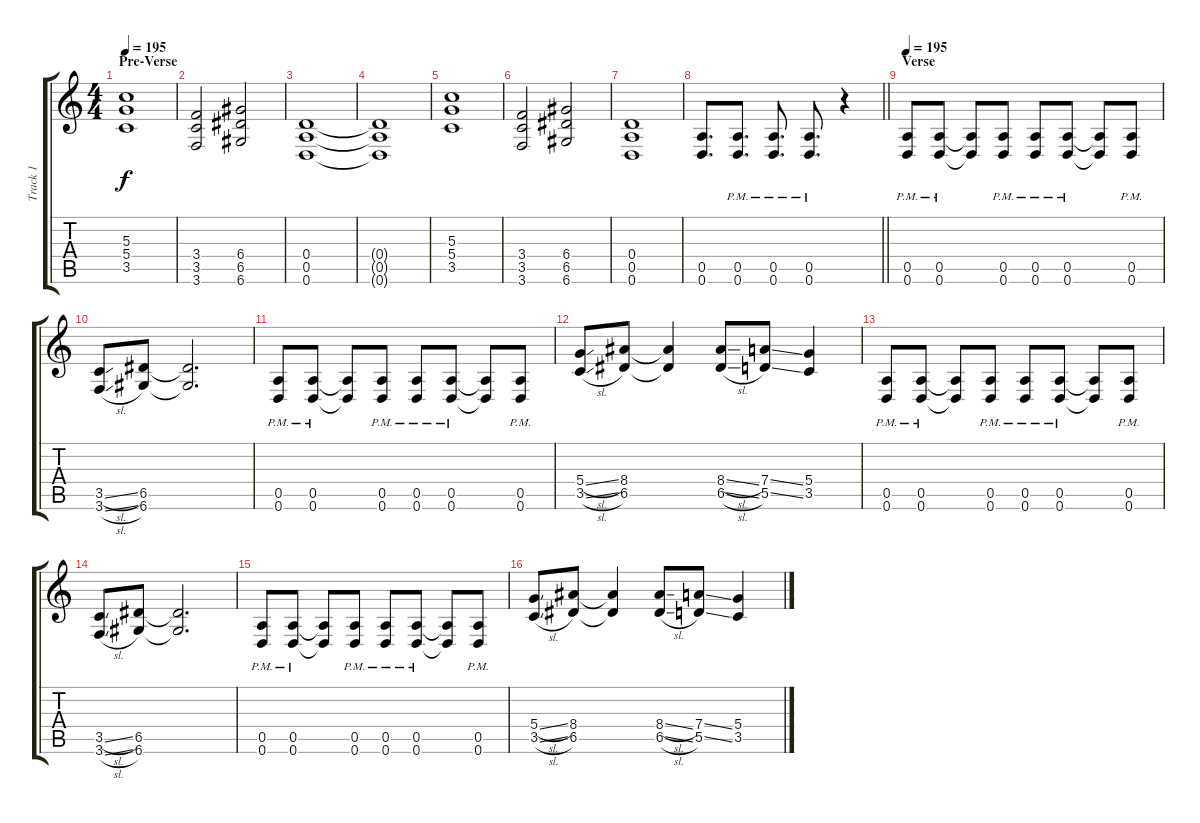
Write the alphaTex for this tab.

\track ("Track 1" "Track 1") {instrument distortionguitar}
\staff {score tabs}
\tuning (E4 B3 G3 D3 A2 D2) {hide}
\ts (4 4)
\section ("" "Pre-Verse")
\tempo 195
\clef g2
\ks c
(5.3 5.4 3.5).1{dy f} |
(3.4 3.5 3.6).2 (6.4 6.5 6.6).2 |
(0.4 0.5 0.6).1 |
(0.4{t} 0.5{t} 0.6{t}).1 |
(5.3 5.4 3.5).1 |
(3.4 3.5 3.6).2 (6.4 6.5 6.6).2 |
(0.4 0.5 0.6).1 |
\barLineRight lightlight
(0.5 0.6).8{d} (0.5{pm} 0.6{pm}).8{d} (0.5{pm} 0.6{pm}).8{d} (0.5{pm} 0.6{pm}).8{d} r.4 |
\section ("" "Verse")
\tempo 195
(0.5{pm} 0.6{pm}).8 (0.5{pm} 0.6{pm}).8 (0.5{t} 0.6{t}).8 (0.5{pm} 0.6{pm}).8 (0.5{pm} 0.6{pm}).8 (0.5{pm} 0.6{pm}).8 (0.5{t} 0.6{t}).8 (0.5{pm} 0.6{pm}).8 |
(3.5{sl} 3.6{sl}).8 (6.5 6.6).8 (6.5{t} 6.6{t}).2{d} |
(0.5{pm} 0.6{pm}).8 (0.5{pm} 0.6{pm}).8 (0.5{t} 0.6{t}).8 (0.5{pm} 0.6{pm}).8 (0.5{pm} 0.6{pm}).8 (0.5{pm} 0.6{pm}).8 (0.5{t} 0.6{t}).8 (0.5{pm} 0.6{pm}).8 |
(5.4{sl} 3.5{sl}).8 (8.4 6.5).8 (8.4{t} 6.5{t}).4 (8.4{sl} 6.5{sl}).8 (7.4{ss} 5.5{ss}).8 (5.4 3.5).4 |
(0.5{pm} 0.6{pm}).8 (0.5{pm} 0.6{pm}).8 (0.5{t} 0.6{t}).8 (0.5{pm} 0.6{pm}).8 (0.5{pm} 0.6{pm}).8 (0.5{pm} 0.6{pm}).8 (0.5{t} 0.6{t}).8 (0.5{pm} 0.6{pm}).8 |
(3.5{sl} 3.6{sl}).8 (6.5 6.6).8 (6.5{t} 6.6{t}).2{d} |
(0.5{pm} 0.6{pm}).8 (0.5{pm} 0.6{pm}).8 (0.5{t} 0.6{t}).8 (0.5{pm} 0.6{pm}).8 (0.5{pm} 0.6{pm}).8 (0.5{pm} 0.6{pm}).8 (0.5{t} 0.6{t}).8 (0.5{pm} 0.6{pm}).8 |
(5.4{sl} 3.5{sl}).8 (8.4 6.5).8 (8.4{t} 6.5{t}).4 (8.4{sl} 6.5{sl}).8 (7.4{ss} 5.5{ss}).8 (5.4 3.5).4
